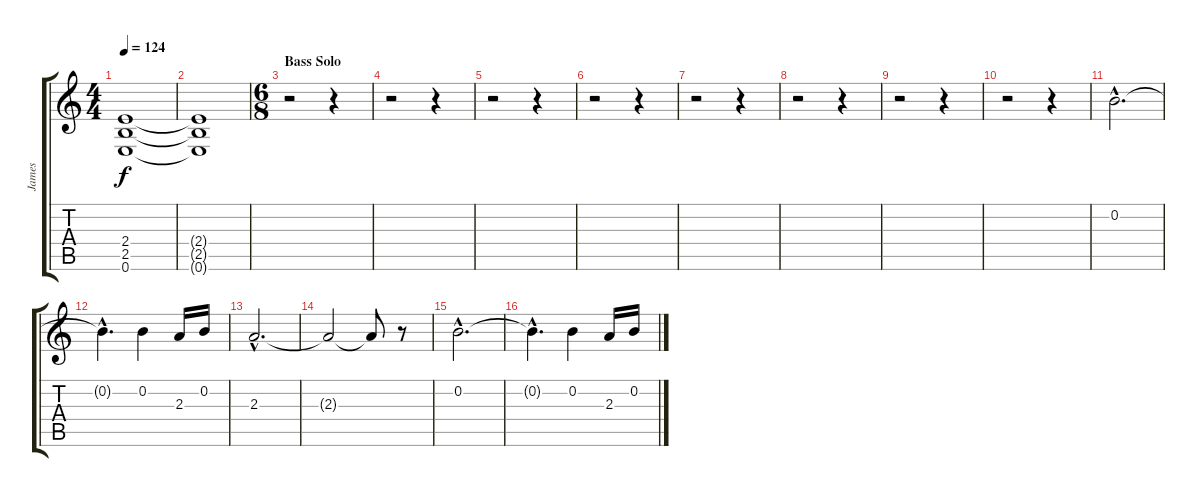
\track ("James" "James") {instrument electricguitarclean}
\staff {score tabs}
\tuning (E4 B3 G3 D3 A2 E2) {hide}
\ts (4 4)
\tempo 124
\clef g2
\ks c
(2.4 2.5 0.6).1{dy f} |
(2.4{t} 2.5{t} 0.6{t}).1 |
\ts (6 8)
\section ("" "Bass Solo")
r.2 r.4 |
r.2 r.4 |
r.2 r.4 |
r.2 r.4 |
r.2 r.4 |
r.2 r.4 |
r.2 r.4 |
r.2 r.4 |
0.2{hac}.2{d} |
0.2{hac t}.4{d} 0.2.4 2.3.16 0.2.16 |
2.3{hac}.2{d} |
2.3{t}.2 2.3{t}.8 r.8 |
0.2{hac}.2{d} |
0.2{hac t}.4{d} 0.2.4 2.3.16 0.2.16
